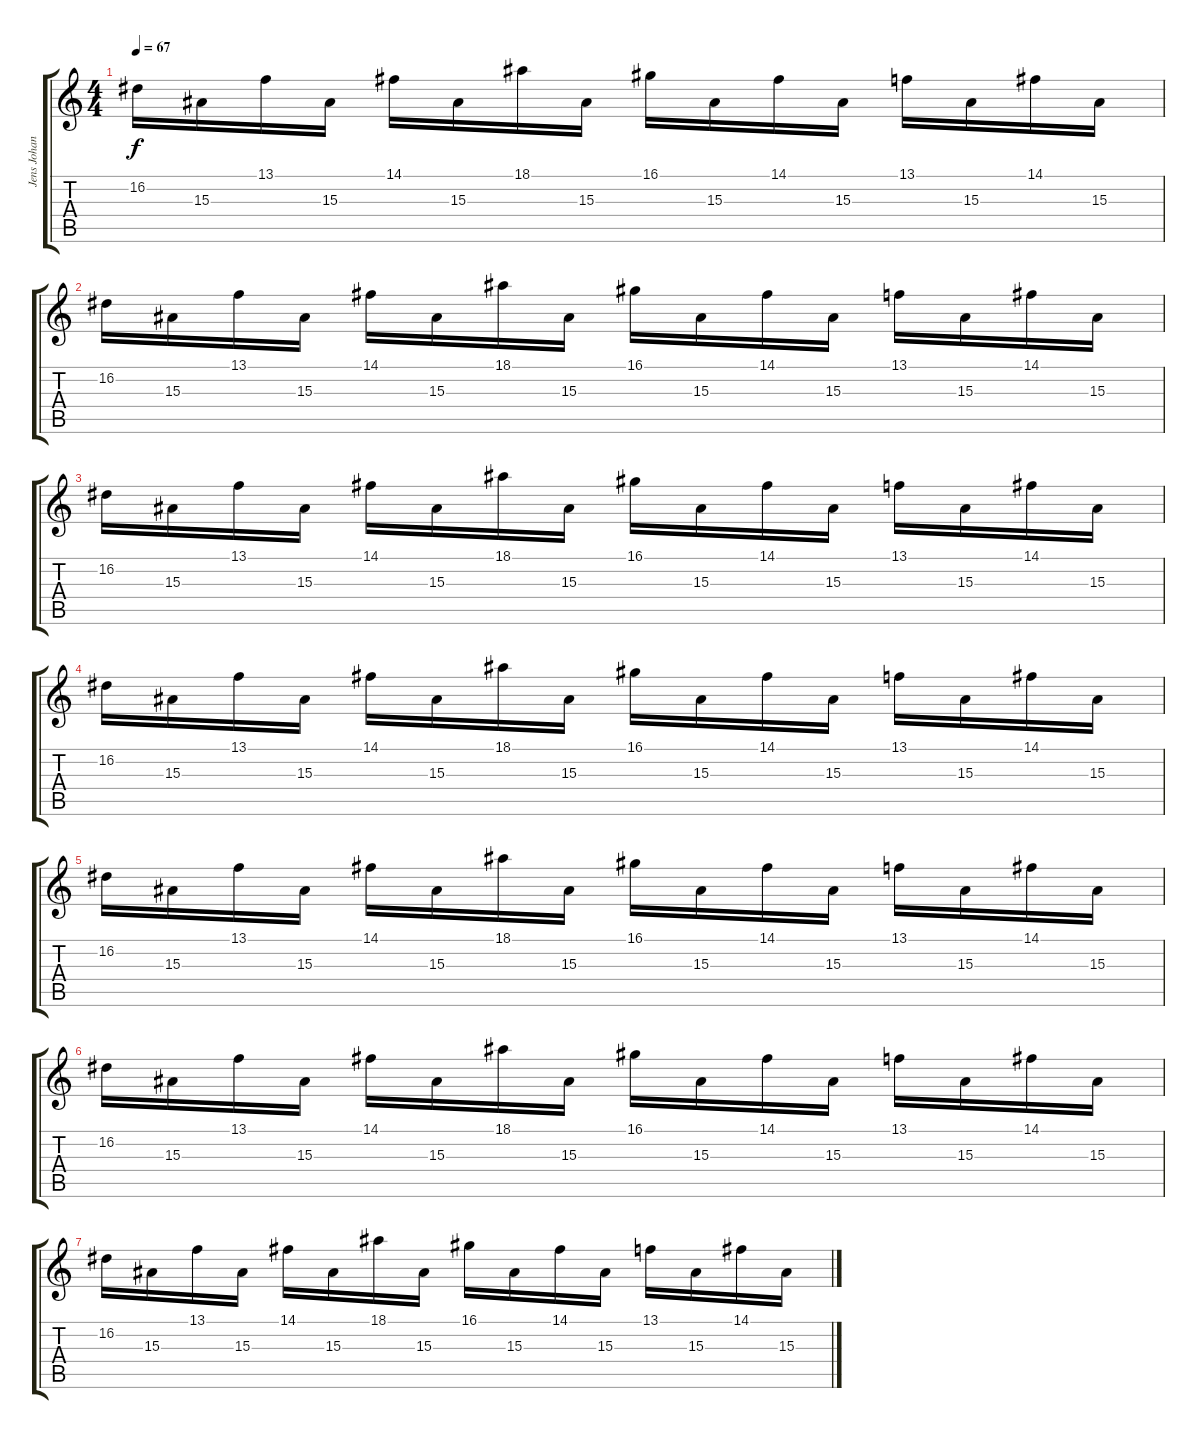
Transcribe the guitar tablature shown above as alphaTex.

\track ("Jens Johansson" "Jens Johan") {instrument fx4atmosphere}
\staff {score tabs}
\tuning (E4 B3 G3 D3 A2 E2) {hide}
\ts (4 4)
\tempo 67
\clef g2
\ks c
16.2.16{dy f} 15.3.16 13.1.16 15.3.16 14.1.16 15.3.16 18.1.16 15.3.16 16.1.16 15.3.16 14.1.16 15.3.16 13.1.16 15.3.16 14.1.16 15.3.16 |
16.2.16 15.3.16 13.1.16 15.3.16 14.1.16 15.3.16 18.1.16 15.3.16 16.1.16 15.3.16 14.1.16 15.3.16 13.1.16 15.3.16 14.1.16 15.3.16 |
16.2.16 15.3.16 13.1.16 15.3.16 14.1.16 15.3.16 18.1.16 15.3.16 16.1.16 15.3.16 14.1.16 15.3.16 13.1.16 15.3.16 14.1.16 15.3.16 |
16.2.16{volume 16} 15.3.16{volume 16} 13.1.16{volume 15} 15.3.16{volume 15} 14.1.16{volume 15} 15.3.16{volume 15} 18.1.16{volume 14} 15.3.16{volume 14} 16.1.16{volume 14} 15.3.16{volume 14} 14.1.16{volume 14} 15.3.16{volume 13} 13.1.16{volume 13} 15.3.16{volume 13} 14.1.16{volume 13} 15.3.16{volume 12} |
16.2.16{volume 12} 15.3.16{volume 12} 13.1.16{volume 12} 15.3.16{volume 12} 14.1.16{volume 11} 15.3.16{volume 11} 18.1.16{volume 11} 15.3.16{volume 11} 16.1.16{volume 10} 15.3.16{volume 10} 14.1.16{volume 10} 15.3.16{volume 10} 13.1.16{volume 10} 15.3.16{volume 9} 14.1.16{volume 9} 15.3.16{volume 9} |
16.2.16{volume 9} 15.3.16{volume 8} 13.1.16{volume 8} 15.3.16{volume 8} 14.1.16{volume 8} 15.3.16{volume 8} 18.1.16{volume 8} 15.3.16{volume 7} 16.1.16{volume 7} 15.3.16{volume 7} 14.1.16{volume 7} 15.3.16{volume 6} 13.1.16{volume 6} 15.3.16{volume 6} 14.1.16{volume 6} 15.3.16{volume 6} |
16.2.16{volume 5} 15.3.16{volume 5} 13.1.16{volume 5} 15.3.16{volume 5} 14.1.16{volume 4} 15.3.16{volume 4} 18.1.16{volume 4} 15.3.16{volume 4} 16.1.16{volume 4} 15.3.16{volume 3} 14.1.16{volume 3} 15.3.16{volume 3} 13.1.16{volume 3} 15.3.16{volume 2} 14.1.16{volume 2} 15.3.16{volume 2}
